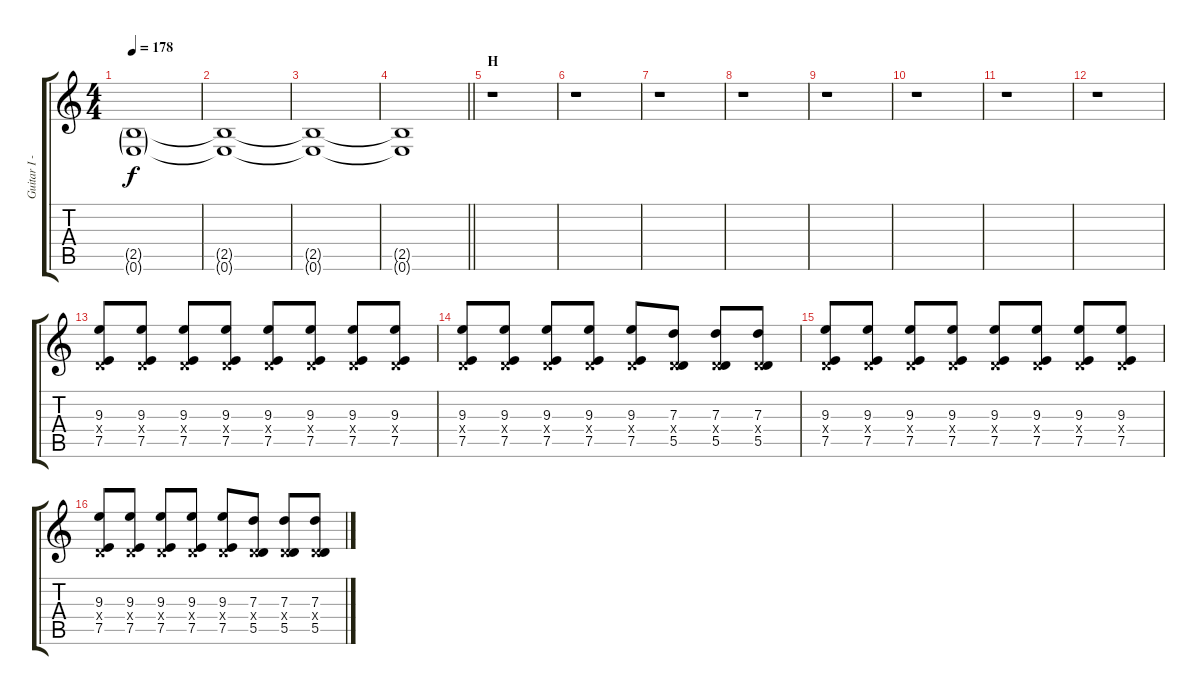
\track ("Guitar I - Gotoh" "Guitar I -") {instrument distortionguitar}
\staff {score tabs}
\tuning (E4 B3 G3 D3 A2 E2) {hide}
\ts (4 4)
\tempo 178
\clef g2
\ks c
(2.5{g} 0.6{g}).1{dy f} |
(2.5{t} 0.6{t}).1 |
(2.5{t} 0.6{t}).1 |
\barLineRight lightlight
(2.5{t} 0.6{t}).1 |
\section ("" "H")
r.1 |
r.1 |
r.1 |
r.1 |
r.1 |
r.1 |
r.1 |
r.1 |
(9.3 0.4{x} 7.5).8 (9.3 0.4{x} 7.5).8 (9.3 0.4{x} 7.5).8 (9.3 0.4{x} 7.5).8 (9.3 0.4{x} 7.5).8 (9.3 0.4{x} 7.5).8 (9.3 0.4{x} 7.5).8 (9.3 0.4{x} 7.5).8 |
(9.3 0.4{x} 7.5).8 (9.3 0.4{x} 7.5).8 (9.3 0.4{x} 7.5).8 (9.3 0.4{x} 7.5).8 (9.3 0.4{x} 7.5).8 (7.3 0.4{x} 5.5).8 (7.3 0.4{x} 5.5).8 (7.3 0.4{x} 5.5).8 |
(9.3 0.4{x} 7.5).8 (9.3 0.4{x} 7.5).8 (9.3 0.4{x} 7.5).8 (9.3 0.4{x} 7.5).8 (9.3 0.4{x} 7.5).8 (9.3 0.4{x} 7.5).8 (9.3 0.4{x} 7.5).8 (9.3 0.4{x} 7.5).8 |
(9.3 0.4{x} 7.5).8 (9.3 0.4{x} 7.5).8 (9.3 0.4{x} 7.5).8 (9.3 0.4{x} 7.5).8 (9.3 0.4{x} 7.5).8 (7.3 0.4{x} 5.5).8 (7.3 0.4{x} 5.5).8 (7.3 0.4{x} 5.5).8
